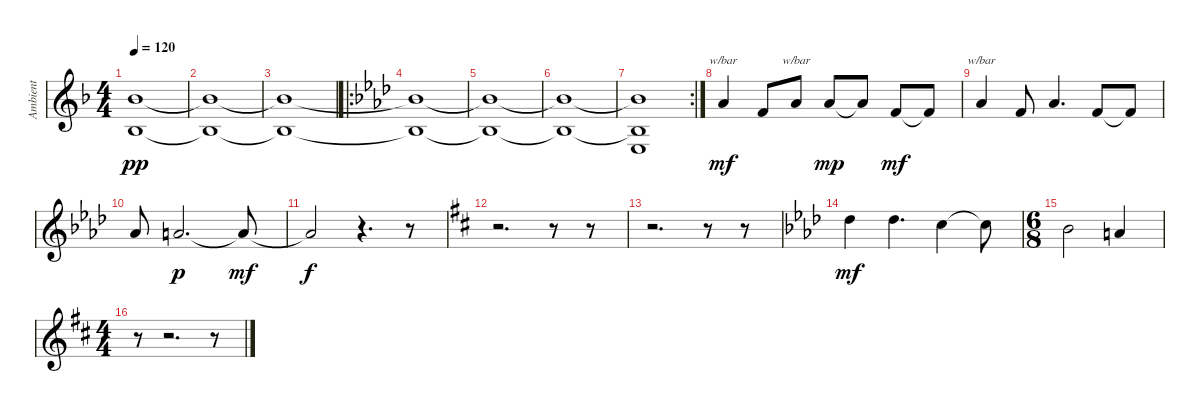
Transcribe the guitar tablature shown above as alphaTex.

\track ("Ambient" "Ambient") {instrument fx6goblins}
\staff {score}
\tuning (E4 B3 G3 D3 A2 E2) {hide}
\ts (4 4)
\tempo 120
\clef g2
\ks dminor
(11.2{t} 3.3{t}).1{dy pp} |
(11.2{t} 3.3{t}).1 |
(11.2{t} 3.3{t}).1 |
\ro
\ks fminor
(11.2{t} 3.3{t}).1 |
(11.2{t} 3.3{t}).1 |
(11.2{t} 3.3{t}).1 |
\rc 2
(11.2{t} 3.3{t} 1.4).1 |
4.1.4{tbe (custom default 0 0 40 0 60 -4) dy mf} 1.1.8 4.1.8{tbe (custom default 0 0 40 0 60 -4)} 4.1{t}.8{dy mp} 4.1{t}.8 1.1.8{dy mf} 1.1{t}.8 |
4.1.4{tbe (custom default 0 0 40 0 60 -4)} 1.1.8 4.1.4{d} 1.1.8 1.1{t}.8 |
4.1.8 5.1.2{d dy p} 5.1{t}.8{dy mf} |
5.1{t}.2{dy f} r.4{d} r.8 |
\ks bminor
r.2{d} r.8 r.8 |
r.2{d} r.8 r.8 |
\ks fminor
9.1.4{dy mf} 9.1.4{d} 8.1.4 8.1{t}.8 |
\ts (6 8)
6.1.2 5.1.4 |
\ts (4 4)
\ks bminor
r.8 r.2{d} r.8
